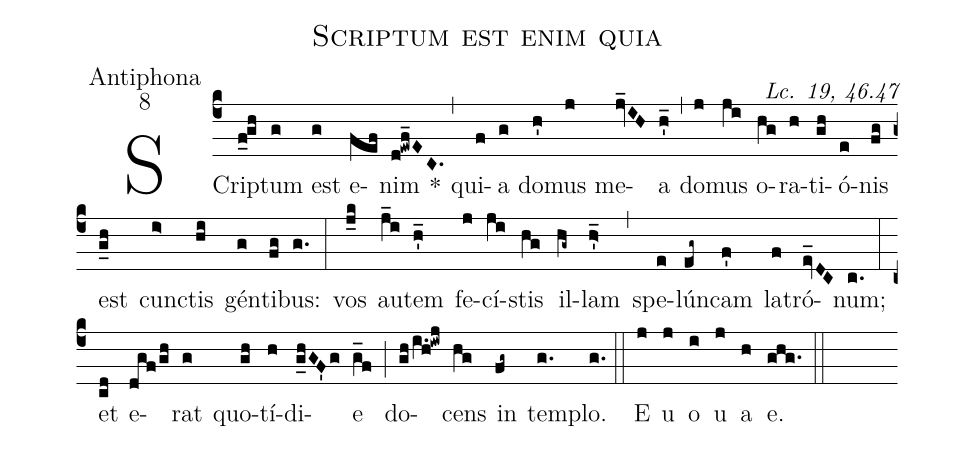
name:Scriptum est enim quia;
office-part:Antiphona;
mode:8;
commentary:Lc. 19, 46.47;
%%
(c4)
SCri(f_0!gh)ptum(g) est(g) e(fef)nim(d!ewf_EC.) *(,)
qui(f)a(g) do(h')mus(j) me(jv_IH)a(h'_) (,)
do(j)mus(ji) o(hg)ra(h)ti(gh)ó(e)nis(fg) est(g_h) cun(i>)ctis(hi) gén(g)ti(fg)bus:(g.) (:)
vos(j_k) au(j_i)tem(h'_) fe(j)cí(ji)stis(hg) il(hg~)lam(h>'_) (,)
spe(e)lún(eg~)cam(f') la(f)tró(ev_DC)num;(c.) (:)
et(cd) e(dgf/gh)rat(g) quo(gh)tí(h)di(g_hGF'g)e(g_f) (;)
do(gh/i.h!iwj)cens(hg) in(fg~) tem(g.)plo.(g.) (::) E(j) u(j) o(i) u(j) a(h) e.(ghg.) (::)
